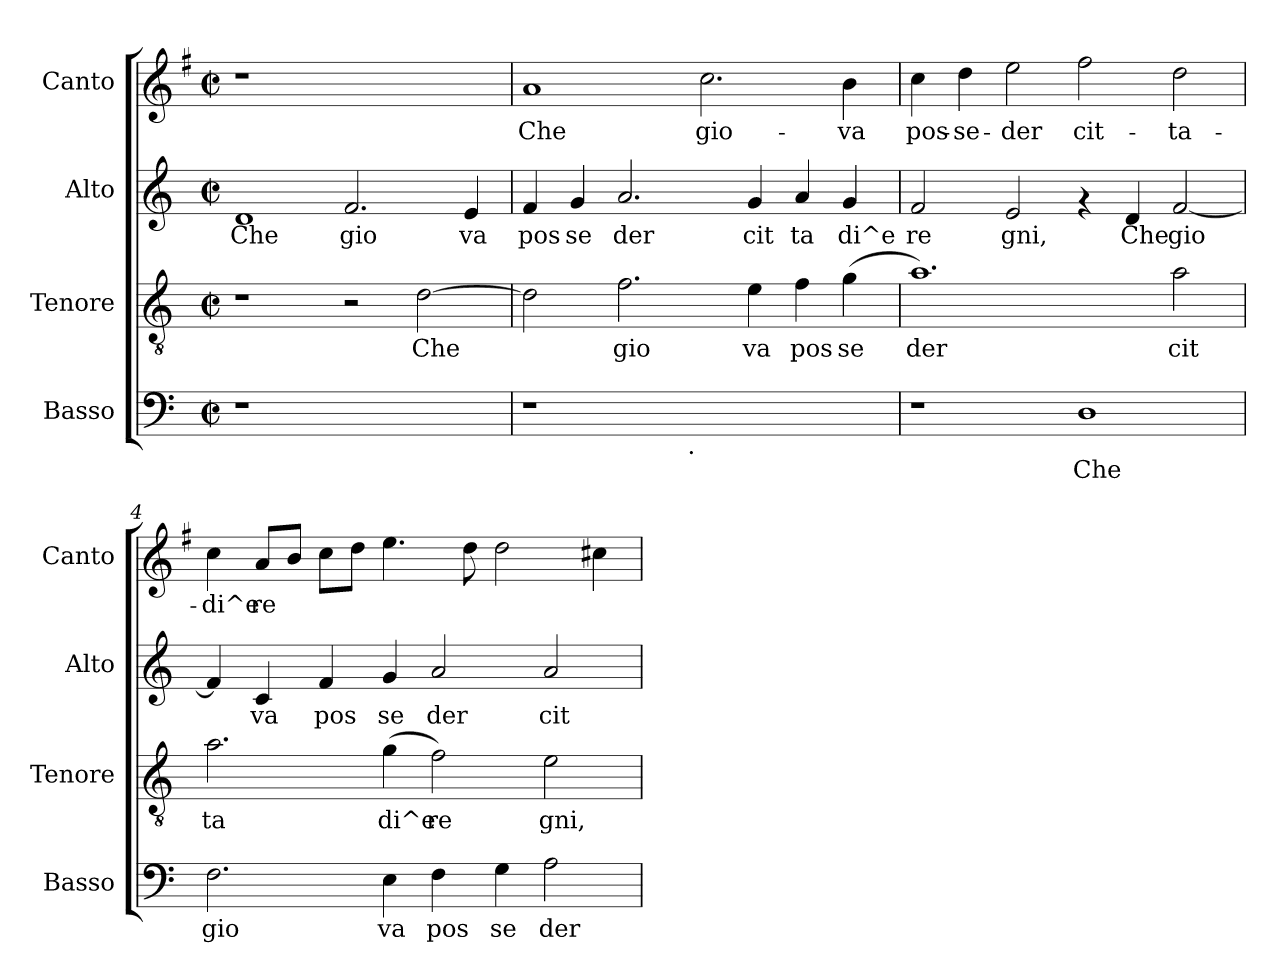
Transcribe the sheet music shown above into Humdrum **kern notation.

**kern	**text	**kern	**text	**kern	**text	**kern	**text
*part4	*part4	*part3	*part3	*part2	*part2	*part1	*part1
*staff4	*staff4	*staff3	*staff3	*staff2	*staff2	*staff1	*staff1
*I"Basso	*	*I"Tenore	*	*I"Alto	*	*I"Canto	*
*I'Basso	*	*I'Tenore	*	*I'Alto	*	*I'Canto	*
!!LO:PB:g=z
*stria5	*	*stria5	*	*stria5	*	*stria5	*
*clefF4	*	*clefGv2	*	*clefG2	*	*clefG2	*
*	*	*	*	*	*	*ITrd-3c-5	*
*k[]	*	*k[]	*	*k[]	*	*k[]	*
*C:	*	*C:	*	*C:	*	*C:	*
*M2/2	*	*M2/2	*	*M2/2	*	*M2/2	*
*met(c|)	*	*met(c|)	*	*met(c|)	*	*met(c|)	*
=1	=1	=1	=1	=1	=1	=1	=1
!	!	!	!	!	!LO:LY:b:cj	!	!
1r	.	1r	.	1d	Che	1r	.
!	!	!	!	!	!LO:LY:b:cj	!	!
1ryy	.	2r	.	2.f/	gio	1ryy	.
!	!	!	!LO:LY:b	!	!	!	!
.	.	[>2d\	Che	.	.	.	.
!	!	!	!	!	!LO:LY:b:cj	!	!
.	.	.	.	4e/	va	.	.
=2	=2	=2	=2	=2	=2	=2	=2
!	!	!	!LO:LY:b	!	!LO:LY:b:cj	!	!LO:LY:b:cj
*^	*	*	*	*	*	*	*
1r	2ryy	.	2d\]	.	4f/	pos	1dd	Che
!	!	!	!	!	!	!LO:LY:b:cj	!	!
.	.	.	.	.	4g/	se	.	.
!	!	!	!	!LO:LY:b	!	!LO:LY:b:cj	!	!
.	4...ryy	.	2.f\	gio	2.a/	der	.	.
!	!LO:TX:b:t=.	!	!	!	!	!	!	!
.	1ryy	.	.	.	.	.	.	.
!	!	!	!	!	!	!	!	!LO:LY:b:cj
1ryy	.	.	.	.	.	.	2.ff\	gio-
!	!	!	!	!LO:LY:b	!	!LO:LY:b:cj	!	!
.	.	.	4e\	va	4g/	cit	.	.
!	!	!	!	!LO:LY:b	!	!LO:LY:b:cj	!	!
.	.	.	4f\	pos	4a/	ta	.	.
!	!	!	!	!LO:LY:b	!	!LO:LY:b:cj	!	!LO:LY:b:cj
.	.	.	(>4g\	se	4g/	di^e	4ee\	-va
.	32ryy	.	.	.	.	.	.	.
=3	=3	=3	=3	=3	=3	=3	=3	=3
!	!	!	!	!LO:LY:b	!	!LO:LY:b:cj	!	!LO:LY:b:cj
*v	*v	*	*	*	*	*	*	*
1r	.	1.a)	der	2f/	re	4ff\	pos-
!	!	!	!	!	!	!	!LO:LY:b:cj
.	.	.	.	.	.	4gg\	-se-
!	!	!	!	!	!LO:LY:b:cj	!	!LO:LY:b:cj
.	.	.	.	2e/	gni,	2aa\	-der
!	!LO:LY:b:cj	!	!	!	!	!	!LO:LY:b:cj
1D	Che	.	.	4rf	.	2bb\	cit-
!	!	!	!	!	!LO:LY:b:cj	!	!
.	.	.	.	4d/	Che	.	.
!	!	!	!LO:LY:b	!	!LO:LY:b:cj	!	!LO:LY:b:cj
.	.	2a\	cit	[<2f/	gio	2gg\	-ta-
=4	=4	=4	=4	=4	=4	=4	=4
!	!LO:LY:b:cj	!	!LO:LY:b	!	!LO:LY:b:cj	!	!LO:LY:b:cj
2.F\	gio	2.a\	ta	4f/]	.	4ff\	-di^e
!	!	!	!	!	!LO:LY:b:cj	!	!LO:LY:b:cj
.	.	.	.	4c/	va	8dd/L	re-
!	!	!	!	!	!	!	!LO:LY:b:cj
.	.	.	.	.	.	8ee/J	--
!	!	!	!	!	!LO:LY:b:cj	!	!LO:LY:b:cj
.	.	.	.	4f/	pos	8ff\L	--
!	!	!	!	!	!	!	!LO:LY:b:cj
.	.	.	.	.	.	8gg\J	--
!	!LO:LY:b:cj	!	!LO:LY:b	!	!LO:LY:b:cj	!	!LO:LY:b:cj
4E\	va	(<4g\	di^e	4g/	se	4.aa\	--
!	!LO:LY:b:cj	!	!LO:LY:b	!	!LO:LY:b:cj	!	!
4F\	pos	2f\)	re	2a/	der	.	.
!	!	!	!	!	!	!	!LO:LY:b:cj
.	.	.	.	.	.	8gg\	--
!	!LO:LY:b:cj	!	!	!	!	!	!LO:LY:b:cj
4G\	se	.	.	.	.	2gg\	--
!	!LO:LY:b:cj	!	!LO:LY:b	!	!LO:LY:b:cj	!	!
2A\	der	2e\	gni,	2a/	cit	.	.
!	!	!	!	!	!	!	!LO:LY:b:cj
.	.	.	.	.	.	4ff#\	--
=	=	=	=	=	=	=	=
*-	*-	*-	*-	*-	*-	*-	*-
